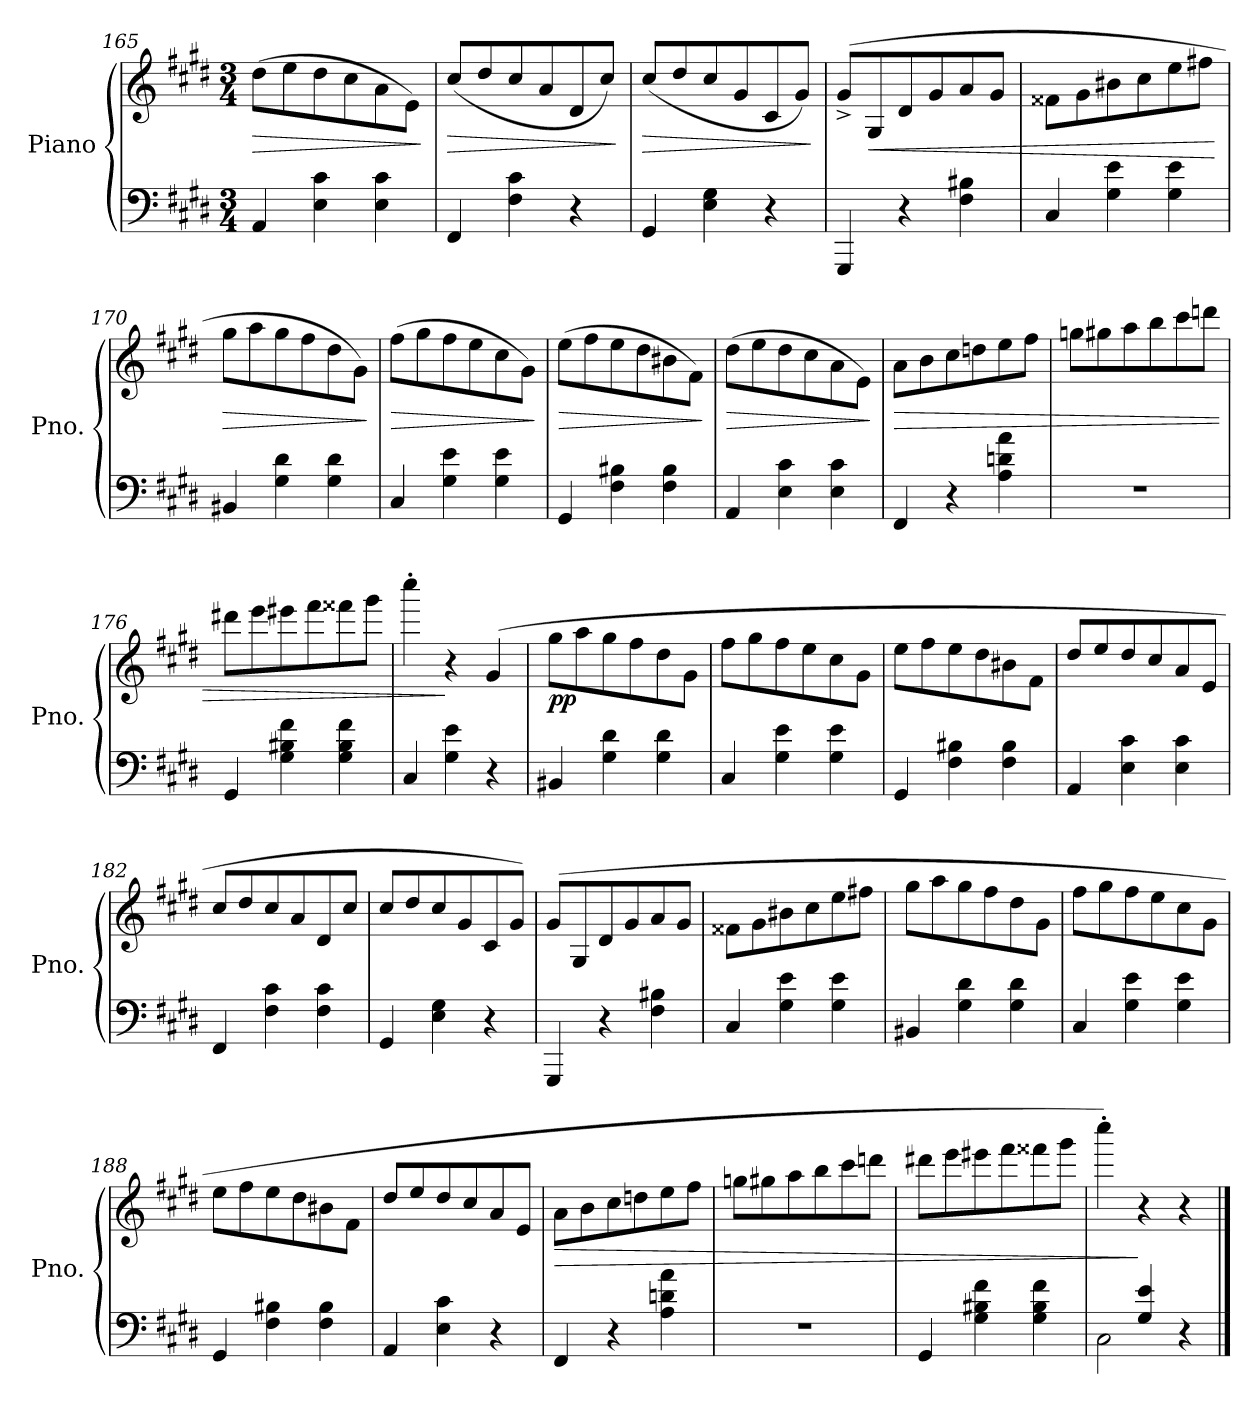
**kern	**kern	**dynam
*part1	*part1	*part1
*staff2	*staff1	*staff1/2
*I"Piano	*	*
*I'Pno.	*	*
*clefF4	*clefG2	*
*k[f#c#g#d#]	*k[f#c#g#d#]	*
*M3/4	*M3/4	*
=165	=165	=165
!	!	!LO:HP:b
4AA/	(>8dd#\L	>
.	8ee\	.
4E\ 4c#\	8dd#\	.
.	8cc#\	.
4E\ 4c#\	8a\	.
.	8e\J)	.
.	.	]
=166	=166	=166
!	!	!LO:HP:b
4FF#/	(<8cc#/L	>
.	8dd#/	.
4F#\ 4c#\	8cc#/	.
.	8a/	.
4r	8d#/	.
.	8cc#/J)	.
.	.	]
=167	=167	=167
!	!	!LO:HP:b
4GG#/	(<8cc#/L	>
.	8dd#/	.
4E\ 4G#\	8cc#/	.
.	8g#/	.
4r	8c#/	.
.	8g#/J)	.
.	.	]
!!LO:LB:g=z
=168	=168	=168
4GGG#/	(>8g#^/L	.
!	!	!LO:HP:b
.	8G#/	<
4r	8d#/	.
.	8g#/	.
4F#\ 4B#X\	8a/	.
.	8g#/J	.
=169	=169	=169
4C#/	8f##X\L	.
.	8g#\	.
4G#\ 4e\	8b#X\	.
.	8cc#\	.
4G#\ 4e\	8ee\	.
.	8ff#X\J	.
.	.	[
=170	=170	=170
!	!	!LO:HP:b
4BB#X/	8gg#\L	>
.	8aa\	.
4G#\ 4d#\	8gg#\	.
.	8ff#\	.
4G#\ 4d#\	8dd#\	.
.	8g#\J)	.
.	.	]
=171	=171	=171
!	!	!LO:HP:b
4C#/	(>8ff#\L	>
.	8gg#\	.
4G#\ 4e\	8ff#\	.
.	8ee\	.
4G#\ 4e\	8cc#\	.
.	8g#\J)	.
.	.	]
=172	=172	=172
!	!	!LO:HP:b
4GG#/	(>8ee\L	>
.	8ff#\	.
4F#\ 4B#X\	8ee\	.
.	8dd#\	.
4F#\ 4B#\	8b#X\	.
.	8f#\J)	.
.	.	]
=173	=173	=173
!	!	!LO:HP:b
4AA/	(>8dd#\L	>
.	8ee\	.
4E\ 4c#\	8dd#\	.
.	8cc#\	.
4E\ 4c#\	8a\	.
.	8e\J)	.
.	.	]
!!LO:LB:g=z
=174	=174	=174
!	!	!LO:HP:b
4FF#/	8a\L	>
.	8b\	.
4r	8cc#\	.
.	8ddn\	.
4A\ 4dn\ 4a\	8ee\	.
.	8ff#\J	.
=175	=175	=175
*^	*	*
2.r	2ryy	8ggn\L	.
.	.	8gg#X\	.
.	.	8aa\	.
.	.	8bb\	.
.	8ryy	8ccc#\	.
.	8ryy	8dddn\J	.
*v	*v	*	*
=176	=176	=176
4GG#/	8ddd#X\L	.
.	8eee\	.
4G#\ 4B#X\ 4f#\	8eee#X\	.
.	8fff#\	.
4G#\ 4B#\ 4f#\	8fff##X\	.
.	8ggg#\J	.
=177	=177	=177
4C#/	4cccc#'\	.
4G#\ 4e\	4r	]
4r	(>4g#/	.
=178	=178	=178
!	!	!LO:DY:b
4BB#X/	8gg#\L	pp
.	8aa\	.
4G#\ 4d#\	8gg#\	.
.	8ff#\	.
4G#\ 4d#\	8dd#\	.
.	8g#\J	.
=179	=179	=179
4C#/	8ff#\L	.
.	8gg#\	.
4G#\ 4e\	8ff#\	.
.	8ee\	.
4G#\ 4e\	8cc#\	.
.	8g#\J	.
=180	=180	=180
4GG#/	8ee\L	.
.	8ff#\	.
4F#\ 4B#X\	8ee\	.
.	8dd#\	.
4F#\ 4B#\	8b#X\	.
.	8f#\J	.
!!LO:LB:g=z
=181	=181	=181
4AA/	8dd#/L	.
.	8ee/	.
4E\ 4c#\	8dd#/	.
.	8cc#/	.
4E\ 4c#\	8a/	.
.	8e/J	.
=182	=182	=182
4FF#/	8cc#/L	.
.	8dd#/	.
4F#\ 4c#\	8cc#/	.
.	8a/	.
4F#\ 4c#\	8d#/	.
.	8cc#/J	.
=183	=183	=183
4GG#/	8cc#/L	.
.	8dd#/	.
4E\ 4G#\	8cc#/	.
.	8g#/	.
4r	8c#/	.
.	8g#/J)	.
=184	=184	=184
4GGG#/	(>8g#/L	.
.	8G#/	.
4r	8d#/	.
.	8g#/	.
4F#\ 4B#X\	8a/	.
.	8g#/J	.
=185	=185	=185
4C#/	8f##X\L	.
.	8g#\	.
4G#\ 4e\	8b#X\	.
.	8cc#\	.
4G#\ 4e\	8ee\	.
.	8ff#X\J	.
=186	=186	=186
4BB#X/	8gg#\L	.
.	8aa\	.
4G#\ 4d#\	8gg#\	.
.	8ff#\	.
4G#\ 4d#\	8dd#\	.
.	8g#\J	.
!!LO:LB:g=z
=187	=187	=187
4C#/	8ff#\L	.
.	8gg#\	.
4G#\ 4e\	8ff#\	.
.	8ee\	.
4G#\ 4e\	8cc#\	.
.	8g#\J	.
=188	=188	=188
4GG#/	8ee\L	.
.	8ff#\	.
4F#\ 4B#X\	8ee\	.
.	8dd#\	.
4F#\ 4B#\	8b#X\	.
.	8f#\J	.
=189	=189	=189
4AA/	8dd#/L	.
.	8ee/	.
4E\ 4c#\	8dd#/	.
.	8cc#/	.
4r	8a/	.
.	8e/J	.
=190	=190	=190
!	!	!LO:HP:b
4FF#/	8a\L	>
.	8b\	.
4r	8cc#\	.
.	8ddn\	.
4A\ 4dn\ 4a\	8ee\	.
.	8ff#\J	.
=191	=191	=191
*^	*	*
2.r	2ryy	8ggn\L	.
.	.	8gg#X\	.
.	.	8aa\	.
.	.	8bb\	.
.	8ryy	8ccc#\	.
.	8ryy	8dddn\J	.
*v	*v	*	*
=192	=192	=192
4GG#/	8ddd#X\L	.
.	8eee\	.
4G#\ 4B#X\ 4f#\	8eee#X\	.
.	8fff#\	.
4G#\ 4B#\ 4f#\	8fff##X\	.
.	8ggg#\J	.
=193	=193	=193
*^	*	*
4ryy	2C#\	4cccc#'\)	.
4G#/ 4e/	.	4r	]
4r	4ryy	4r	.
*v	*v	*	*
==	==	==
*-	*-	*-
